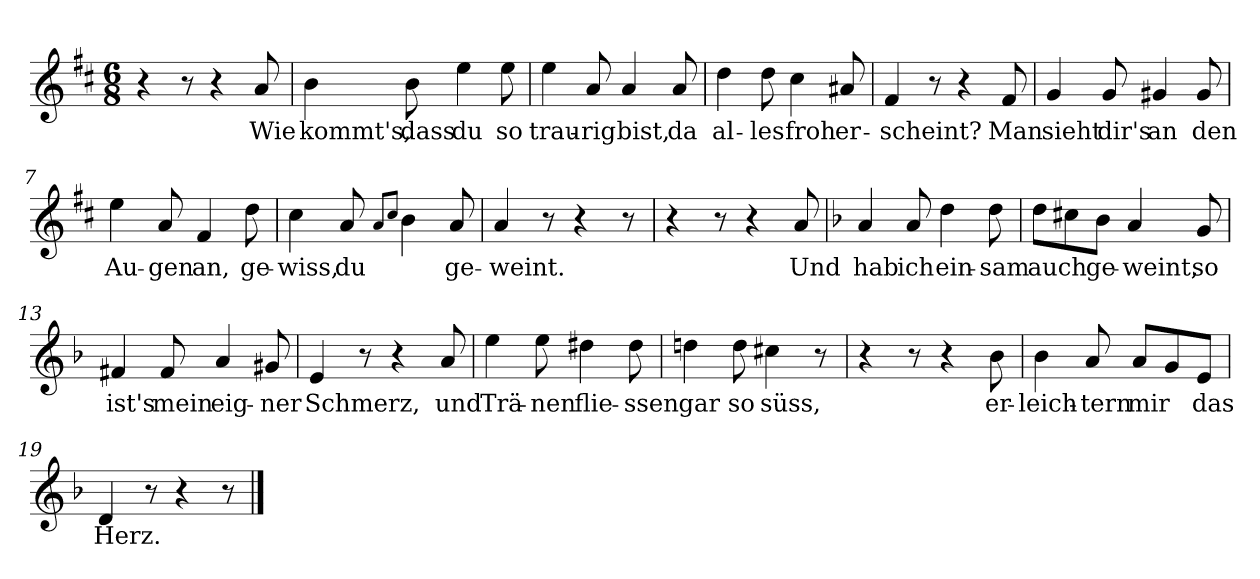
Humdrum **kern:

**kern	**text
*part1	*part1
*staff1	*staff1
*clefG2	*
*k[f#c#]	*
*M6/8	*
=1	=1
4r	.
8r	.
4r	.
!	!LO:LY:b
8a/	Wie
=2	=2
!	!LO:LY:b
4b\	kommt's,
!	!LO:LY:b
8b\	dass
!	!LO:LY:b
4ee\	du
!	!LO:LY:b
8ee\	so
=3	=3
!	!LO:LY:b
4ee\	trau-
!	!LO:LY:b
8a/	-rig
!	!LO:LY:b
4a/	bist,
!	!LO:LY:b
8a/	da
=4	=4
!	!LO:LY:b
4dd\	al-
!	!LO:LY:b
8dd\	-les
!	!LO:LY:b
4cc#\	froh
!	!LO:LY:b
8a#X/	er-
=5	=5
!	!LO:LY:b
4f#/	-scheint?
8r	.
4r	.
!	!LO:LY:b
8f#/	Man
=6	=6
!	!LO:LY:b
4g/	sieht
!	!LO:LY:b
8g/	dir's
!	!LO:LY:b
4g#X/	an
!	!LO:LY:b
8g#/	den
!!LO:LB:g=z
=7	=7
!	!LO:LY:b
4ee\	Au-
!	!LO:LY:b
8a/	-gen
!	!LO:LY:b
4f#/	an,
!	!LO:LY:b
8dd\	ge-
=8	=8
!	!LO:LY:b
4cc#\	wiss,
!	!LO:LY:b
8a/	du
8qa/L	.
8qcc#/J	.
4b\	.
!	!LO:LY:b
8a/	ge-
=9	=9
!	!LO:LY:b
4a/	-weint.
8r	.
4r	.
8r	.
=10	=10
4r	.
8r	.
4r	.
!	!LO:LY:b
8a/	Und
=11	=11
*k[b-]	*
!	!LO:LY:b
4a/	hab
!	!LO:LY:b
8a/	ich
!	!LO:LY:b
4dd\	ein-
!	!LO:LY:b
8dd\	-sam
=12	=12
!	!LO:LY:b
8dd\L	auch
8cc#X\	.
!	!LO:LY:b
8b-\J	ge-
!	!LO:LY:b
4a/	-weint,
!	!LO:LY:b
8g/	so
=13	=13
!	!LO:LY:b
4f#X/	ist's
!	!LO:LY:b
8f#/	mein
!	!LO:LY:b
4a/	eig-
!	!LO:LY:b
8g#X/	-ner
!!LO:LB:g=z
=14	=14
!	!LO:LY:b
4e/	Schmerz,
8r	.
4r	.
!	!LO:LY:b
8a/	und
=15	=15
!	!LO:LY:b
4ee\	Trä-
!	!LO:LY:b
8ee\	-nen
!	!LO:LY:b
4dd#X\	flie-
!	!LO:LY:b
8dd#\	-ssen
=16	=16
!	!LO:LY:b
4ddn\	gar
!	!LO:LY:b
8dd\	so
!	!LO:LY:b
4cc#X\	süss,
8r	.
=17	=17
4r	.
8r	.
4r	.
!	!LO:LY:b
8b-\	er-
=18	=18
!	!LO:LY:b
4b-\	-leich-
!	!LO:LY:b
8a/	-tern
!	!LO:LY:b
8a/L	mir
8g/	.
!	!LO:LY:b
8e/J	das
=19	=19
!	!LO:LY:b
4d/	Herz.
8r	.
4r	.
8r	.
==	==
*-	*-
